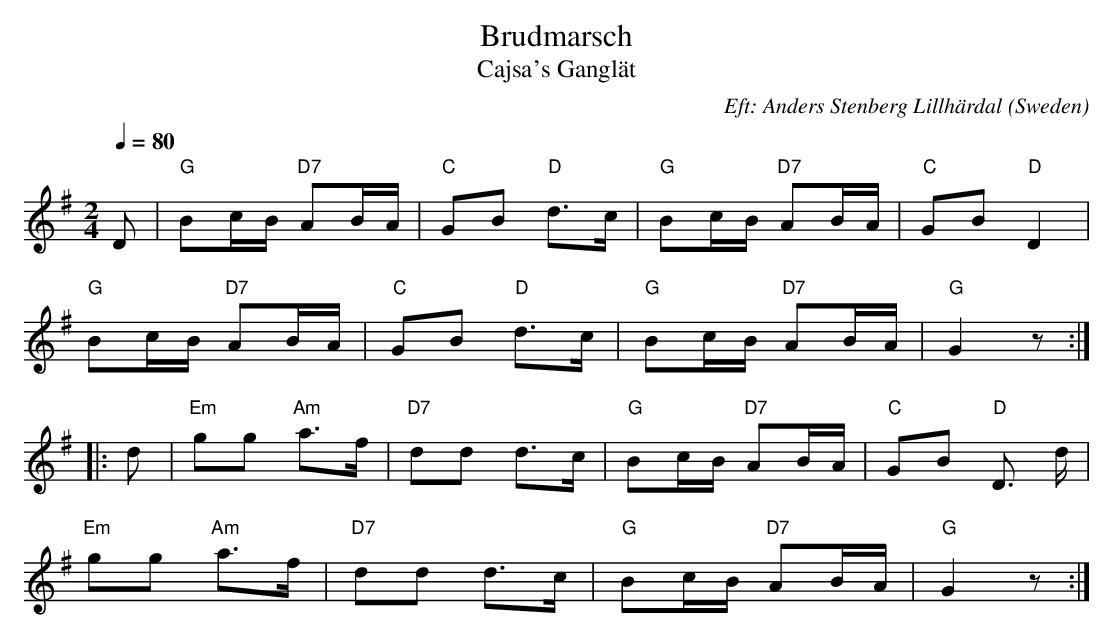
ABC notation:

X:1
T:Brudmarsch
T:Cajsa's Gangl\"at
O:Sweden
C:Eft: Anders Stenberg Lillh\"ardal
M:2/4
L:1/8
Q:1/4=80
K:G
D |"G"Bc/B/ "D7"AB/A/|"C"GB "D"d3/c/|"G"Bc/B/ "D7"AB/A/|"C"GB "D"D2|
"G"Bc/B/ "D7"AB/A/|"C"GB "D"d3/c/|"G"Bc/B/ "D7"AB/A/|"G"G2 z:|
|:d|"Em"gg "Am"a3/f/|"D7"dd d3/c/|"G"Bc/B/ "D7"AB/A/|"C"GB "D"D3/ d/|
"Em"gg "Am"a3/f/|"D7"dd d3/c/|"G"Bc/B/ "D7"AB/A/|"G"G2z:|
